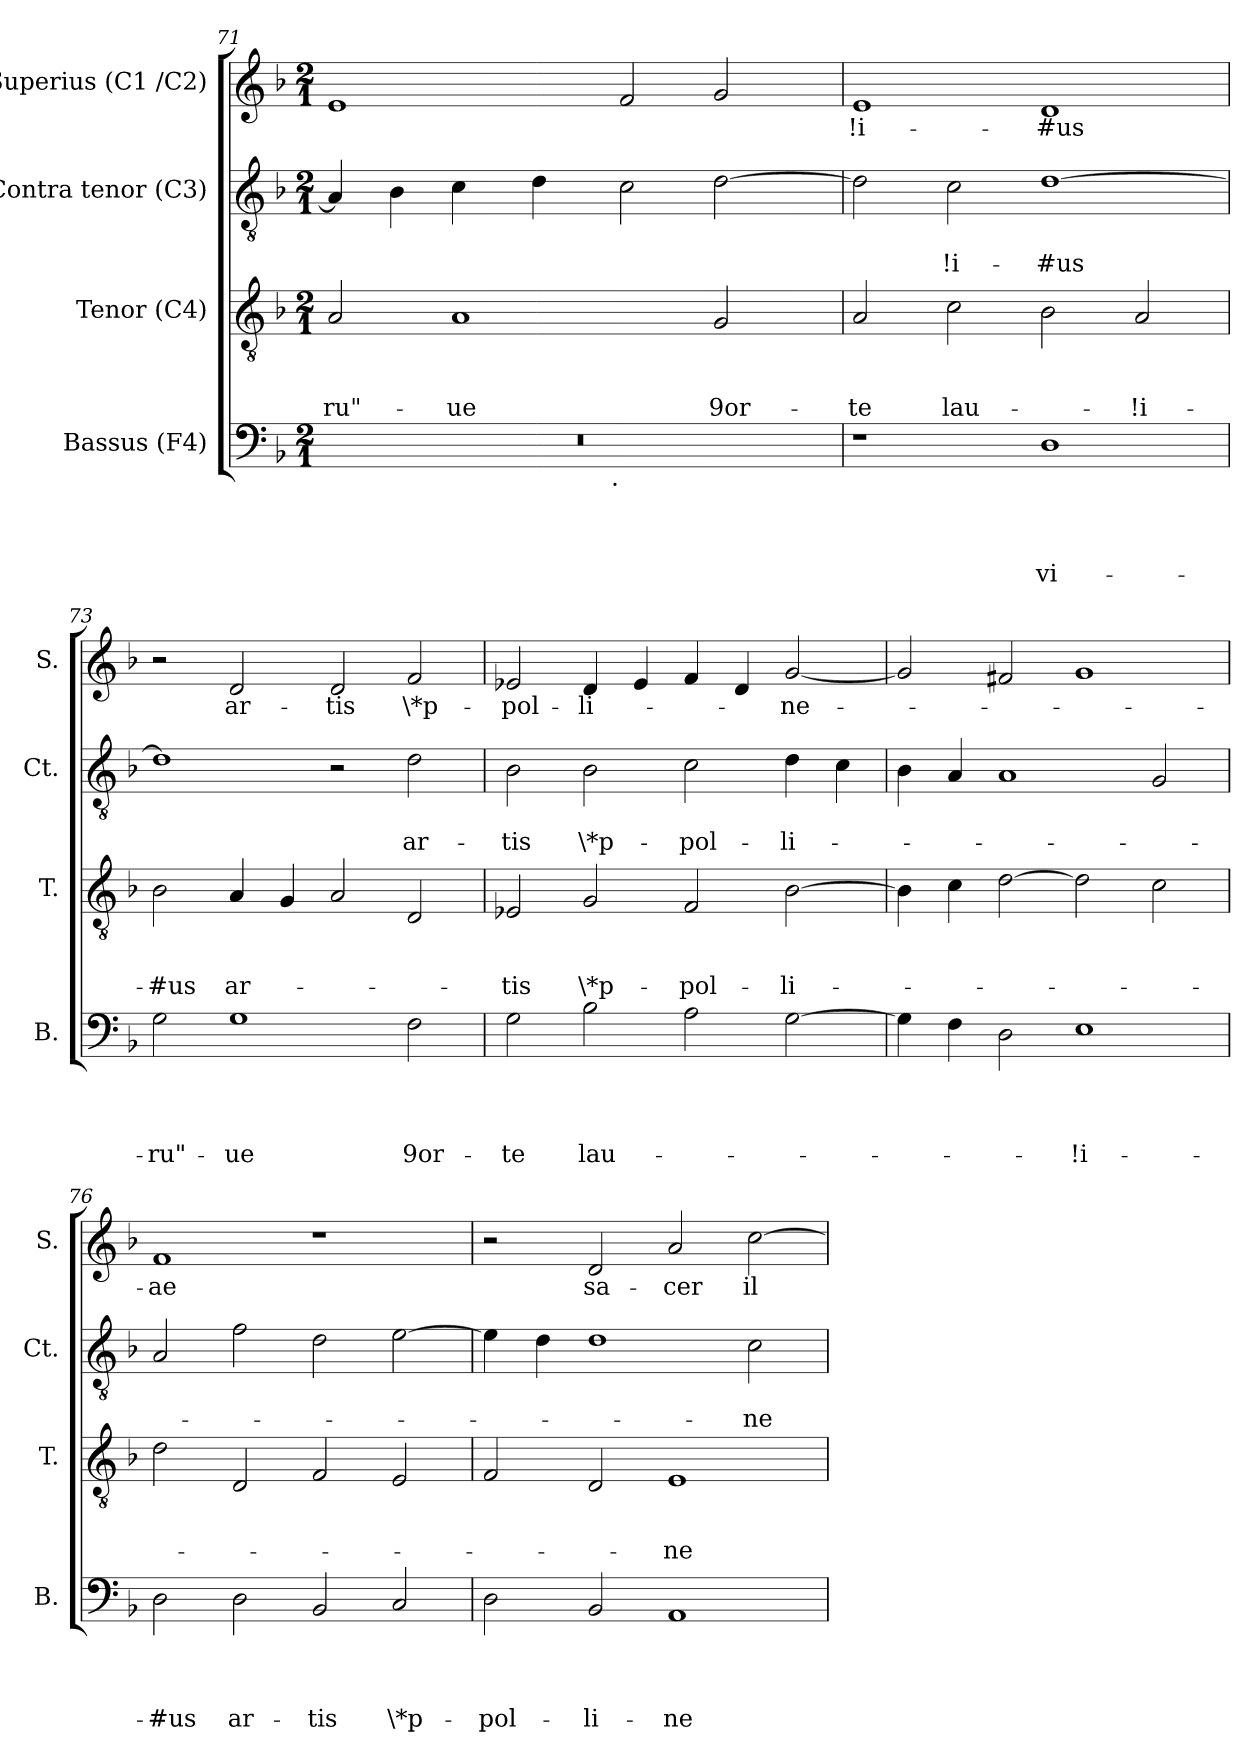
**kern	**text	**text	**text	**text	**kern	**text	**text	**text	**kern	**text	**text	**kern	**text
*part4	*part4	*part4	*part4	*part4	*part3	*part3	*part3	*part3	*part2	*part2	*part2	*part1	*part1
*staff4	*staff4	*staff4	*staff4	*staff4	*staff3	*staff3	*staff3	*staff3	*staff2	*staff2	*staff2	*staff1	*staff1
*I"Bassus (F4)	*	*	*	*	*I"Tenor (C4)	*	*	*	*I"Contra tenor (C3)	*	*	*I"Superius (C1 /C2)	*
*I'B.	*	*	*	*	*I'T.	*	*	*	*I'Ct.	*	*	*I'S.	*
*clefF4	*	*	*	*	*clefGv2	*	*	*	*clefGv2	*	*	*clefG2	*
*k[b-]	*	*	*	*	*k[b-]	*	*	*	*k[b-]	*	*	*k[b-]	*
*F:	*	*	*	*	*F:	*	*	*	*F:	*	*	*F:	*
*M2/1	*	*	*	*	*M2/1	*	*	*	*M2/1	*	*	*M2/1	*
=71	=71	=71	=71	=71	=71	=71	=71	=71	=71	=71	=71	=71	=71
!	!	!	!	!	!	!	!	!LO:LY:b	!	!	!	!	!
*^	*	*	*	*	*	*	*	*	*	*	*	*	*
0r	3%2ryy	.	.	.	.	2A/	.	.	-ru"-	4A/]	.	.	1e	.
.	.	.	.	.	.	.	.	.	.	4B-\	.	.	.	.
!	!	!	!	!	!	!	!	!	!LO:LY:b	!	!	!	!	!
.	.	.	.	.	.	1A	.	.	-ue	4c\	.	.	.	.
.	6ryy	.	.	.	.	.	.	.	.	.	.	.	.	.
.	.	.	.	.	.	.	.	.	.	4d\	.	.	.	.
.	12...ryy	.	.	.	.	.	.	.	.	.	.	.	.	.
!	!LO:TX:b:t=.	!	!	!	!	!	!	!	!	!	!	!	!	!
.	3%2ryy	.	.	.	.	.	.	.	.	.	.	.	.	.
.	.	.	.	.	.	.	.	.	.	2c\	.	.	2f/	.
!	!	!	!	!	!	!	!	!	!LO:LY:b	!	!	!	!	!
.	.	.	.	.	.	2G/	.	.	9or-	[<2d\	.	.	2g/	.
.	3ryy	.	.	.	.	.	.	.	.	.	.	.	.	.
.	96ryy	.	.	.	.	.	.	.	.	.	.	.	.	.
!!LO:LB:g=z
=72	=72	=72	=72	=72	=72	=72	=72	=72	=72	=72	=72	=72	=72	=72
!	!	!	!	!	!	!	!	!	!LO:LY:b	!	!	!	!	!LO:LY:b:rj
*v	*v	*	*	*	*	*	*	*	*	*	*	*	*	*
1r	.	.	.	.	2A/	.	.	-te	2d\]	.	.	1e	-!i-
!	!	!	!	!	!	!	!	!LO:LY:b	!	!	!LO:LY:b	!	!
.	.	.	.	.	2c\	.	.	lau-	2c\	.	-!i-	.	.
!	!	!	!	!LO:LY:b	!	!	!	!	!	!	!LO:LY:b	!	!LO:LY:b
1D	.	.	.	vi-	2B-\	.	.	.	[>1d	.	-#us	1d	-#us
!	!	!	!	!	!	!	!	!LO:LY:b	!	!	!	!	!
.	.	.	.	.	2A/	.	.	-!i-	.	.	.	.	.
=73	=73	=73	=73	=73	=73	=73	=73	=73	=73	=73	=73	=73	=73
!	!	!	!	!LO:LY:b	!	!	!	!LO:LY:b	!	!	!	!	!
2G\	.	.	.	-ru"-	2B-\	.	.	-#us	1d]	.	.	2r	.
!	!	!	!	!LO:LY:b	!	!	!	!LO:LY:b	!	!	!	!	!LO:LY:b
1G	.	.	.	-ue	4A/	.	.	ar-	.	.	.	2d/	ar-
.	.	.	.	.	4G/	.	.	.	.	.	.	.	.
!	!	!	!	!	!	!	!	!	!	!	!	!	!LO:LY:b
.	.	.	.	.	2A/	.	.	.	2r	.	.	2d/	-tis
!	!	!	!	!LO:LY:b	!	!	!	!	!	!	!LO:LY:b	!	!LO:LY:b
2F\	.	.	.	9or-	2D/	.	.	.	2d\	.	ar-	2f/	\*p-
=74	=74	=74	=74	=74	=74	=74	=74	=74	=74	=74	=74	=74	=74
!	!	!	!	!LO:LY:b	!	!	!	!LO:LY:b	!	!	!LO:LY:b	!	!LO:LY:b
2G\	.	.	.	-te	2E-/	.	.	-tis	2B-\	.	-tis	2e-/	-pol-
!	!	!	!	!LO:LY:b	!	!	!	!LO:LY:b	!	!	!LO:LY:b	!	!LO:LY:b
2B-\	.	.	.	lau-	2G/	.	.	\*p-	2B-\	.	\*p-	4d/	-li-
.	.	.	.	.	.	.	.	.	.	.	.	4e-/	.
!	!	!	!	!	!	!	!	!LO:LY:b	!	!	!LO:LY:b	!	!
2A\	.	.	.	.	2F/	.	.	-pol-	2c\	.	-pol-	4f/	.
.	.	.	.	.	.	.	.	.	.	.	.	4d/	.
!	!	!	!	!	!	!	!	!LO:LY:b	!	!	!LO:LY:b	!	!LO:LY:b
[>2G\	.	.	.	.	[>2B-\	.	.	-li-	4d\	.	-li-	[>2g/	-ne-
.	.	.	.	.	.	.	.	.	4c\	.	.	.	.
!!LO:PB:g=z
=75	=75	=75	=75	=75	=75	=75	=75	=75	=75	=75	=75	=75	=75
4G\]	.	.	.	.	4B-\]	.	.	.	4B-\	.	.	2g/]	.
4F\	.	.	.	.	4c\	.	.	.	4A/	.	.	.	.
2D\	.	.	.	.	[>2d\	.	.	.	1A	.	.	2f#/	.
!	!	!	!	!LO:LY:b	!	!	!	!	!	!	!	!	!
1E	.	.	.	-!i-	2d\]	.	.	.	.	.	.	1g	.
.	.	.	.	.	2c\	.	.	.	2G/	.	.	.	.
=76	=76	=76	=76	=76	=76	=76	=76	=76	=76	=76	=76	=76	=76
!	!	!	!	!LO:LY:b	!	!	!	!	!	!	!	!	!LO:LY:b
2D\	.	.	.	-#us	2d\	.	.	.	2A/	.	.	1f	-ae
!	!	!	!	!LO:LY:b	!	!	!	!	!	!	!	!	!
2D\	.	.	.	ar-	2D/	.	.	.	2f\	.	.	.	.
!	!	!	!	!LO:LY:b	!	!	!	!	!	!	!	!	!
2BB-/	.	.	.	-tis	2F/	.	.	.	2d\	.	.	1r	.
!	!	!	!	!LO:LY:b	!	!	!	!	!	!	!	!	!
2C/	.	.	.	\*p-	2E/	.	.	.	[>2e\	.	.	.	.
=77	=77	=77	=77	=77	=77	=77	=77	=77	=77	=77	=77	=77	=77
!	!	!	!	!LO:LY:b	!	!	!	!	!	!	!	!	!
2D\	.	.	.	-pol-	2F/	.	.	.	4e\]	.	.	2r	.
.	.	.	.	.	.	.	.	.	4d\	.	.	.	.
!	!	!	!	!LO:LY:b	!	!	!	!	!	!	!	!	!LO:LY:b
2BB-/	.	.	.	-li-	2D/	.	.	.	1d	.	.	2d/	sa-
!	!	!	!	!LO:LY:b	!	!	!	!LO:LY:b	!	!	!	!	!LO:LY:b
1AA	.	.	.	-ne-	1E	.	.	-ne-	.	.	.	2a/	-cer
!	!	!	!	!	!	!	!	!	!	!	!LO:LY:b	!	!LO:LY:b
.	.	.	.	.	.	.	.	.	2c\	.	-ne-	[<2cc\	il-
=	=	=	=	=	=	=	=	=	=	=	=	=	=
*-	*-	*-	*-	*-	*-	*-	*-	*-	*-	*-	*-	*-	*-
